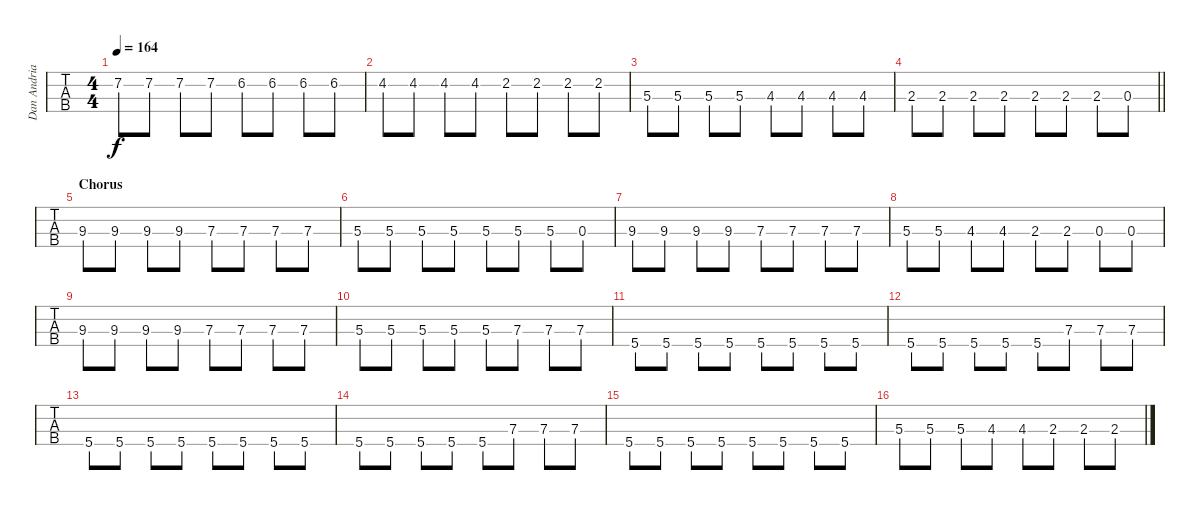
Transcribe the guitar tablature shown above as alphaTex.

\track ("Dan Andriano - Bass" "Dan Andria") {instrument electricbassfinger}
\staff {tabs}
\tuning (G2 D2 A1 E1) {hide}
\ts (4 4)
\tempo 164
\clef f4
\ks c
7.2.8{dy f} 7.2.8 7.2.8 7.2.8 6.2.8 6.2.8 6.2.8 6.2.8 |
4.2.8 4.2.8 4.2.8 4.2.8 2.2.8 2.2.8 2.2.8 2.2.8 |
5.3.8 5.3.8 5.3.8 5.3.8 4.3.8 4.3.8 4.3.8 4.3.8 |
\barLineRight lightlight
2.3.8 2.3.8 2.3.8 2.3.8 2.3.8 2.3.8 2.3.8 0.3.8 |
\section ("" "Chorus")
9.3.8 9.3.8 9.3.8 9.3.8 7.3.8 7.3.8 7.3.8 7.3.8 |
5.3.8 5.3.8 5.3.8 5.3.8 5.3.8 5.3.8 5.3.8 0.3.8 |
9.3.8 9.3.8 9.3.8 9.3.8 7.3.8 7.3.8 7.3.8 7.3.8 |
5.3.8 5.3.8 4.3.8 4.3.8 2.3.8 2.3.8 0.3.8 0.3.8 |
9.3.8 9.3.8 9.3.8 9.3.8 7.3.8 7.3.8 7.3.8 7.3.8 |
5.3.8 5.3.8 5.3.8 5.3.8 5.3.8 7.3.8 7.3.8 7.3.8 |
5.4.8 5.4.8 5.4.8 5.4.8 5.4.8 5.4.8 5.4.8 5.4.8 |
5.4.8 5.4.8 5.4.8 5.4.8 5.4.8 7.3.8 7.3.8 7.3.8 |
5.4.8 5.4.8 5.4.8 5.4.8 5.4.8 5.4.8 5.4.8 5.4.8 |
5.4.8 5.4.8 5.4.8 5.4.8 5.4.8 7.3.8 7.3.8 7.3.8 |
5.4.8 5.4.8 5.4.8 5.4.8 5.4.8 5.4.8 5.4.8 5.4.8 |
5.3.8 5.3.8 5.3.8 4.3.8 4.3.8 2.3.8 2.3.8 2.3.8
